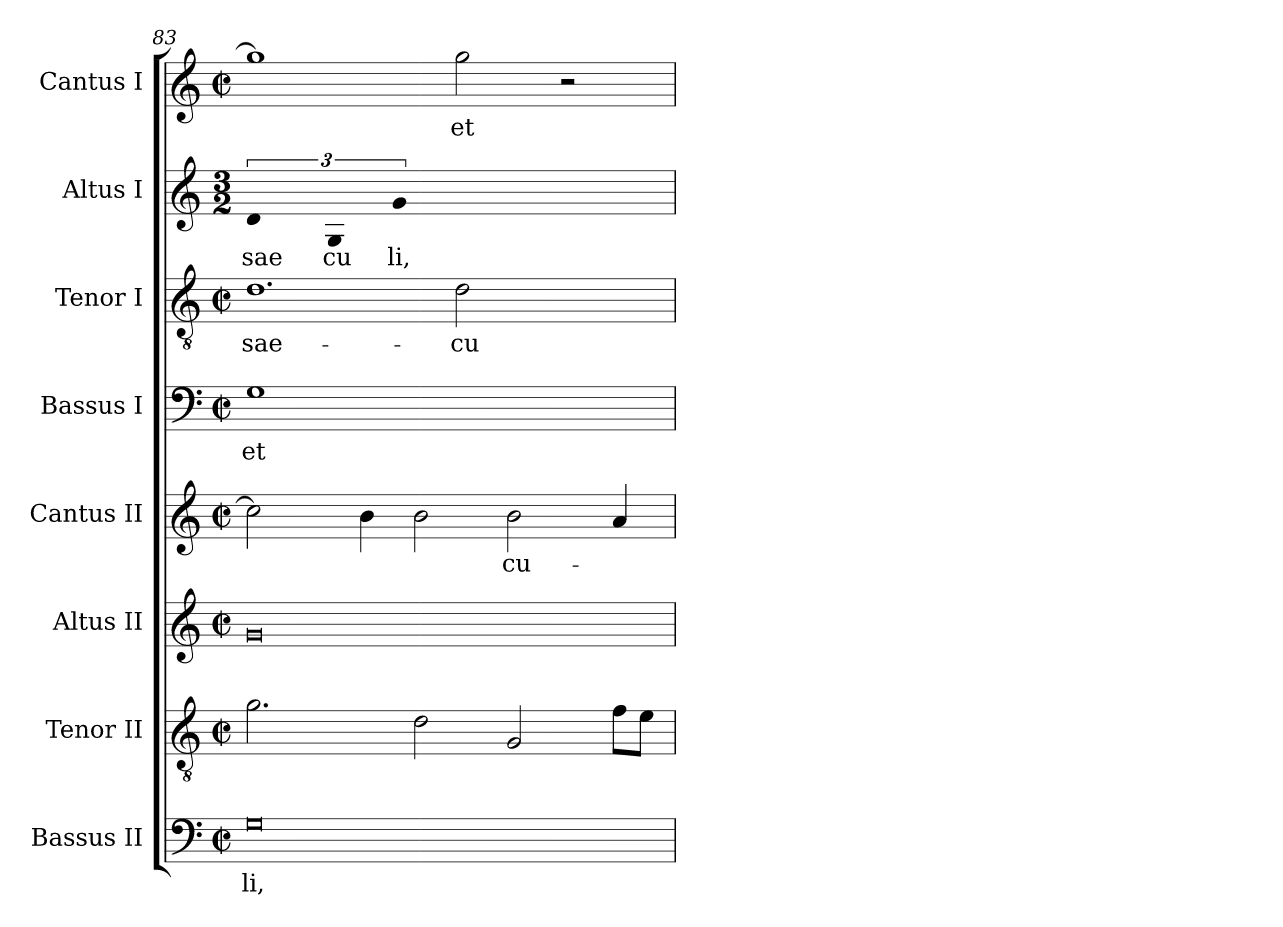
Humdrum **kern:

**kern	**text	**kern	**kern	**kern	**text	**kern	**text	**kern	**text	**kern	**text	**kern	**text
*part8	*part8	*part7	*part6	*part5	*part5	*part4	*part4	*part3	*part3	*part2	*part2	*part1	*part1
*staff8	*staff8	*staff7	*staff6	*staff5	*staff5	*staff4	*staff4	*staff3	*staff3	*staff2	*staff2	*staff1	*staff1
*I"Bassus II	*	*I"Tenor II	*I"Altus II	*I"Cantus II	*	*I"Bassus I	*	*I"Tenor I	*	*I"Altus I	*	*I"Cantus I	*
!!LO:LB:g=z
*clefF4	*	*clefGv2	*clefG2	*clefG2	*	*clefF4	*	*clefGv2	*	*clefG2	*	*clefG2	*
*M2/2	*	*M2/2	*M2/2	*M2/2	*	*M2/2	*	*M2/2	*	*M3/2	*	*M2/2	*
*met(c|)	*	*met(c|)	*met(c|)	*met(c|)	*	*met(c|)	*	*met(c|)	*	*	*	*met(c|)	*
=83	=83	=83	=83	=83	=83	=83	=83	=83	=83	=83	=83	=83	=83
!LO:N:vis=0	!LO:LY:b:cj	!	!LO:N:vis=0	!	!	!	!LO:LY:b:cj	!LO:N:vis=1.	!LO:LY:b:cj	!LO:N:vis=2	!LO:LY:b:cj	!	!
*	*	*	*	*^	*	*	*	*	*	*	*	*	*
1G	li,	2.g\	1g	2cc\]	8ryy	.	1G	et	1d	sae-	3d/	sae	1gg]	.
.	.	.	.	.	16ryy	.	.	.	.	.	.	.	.	.
.	.	.	.	.	64ryy	.	.	.	.	.	.	.	.	.
.	.	.	.	.	1ryy	.	.	.	.	.	.	.	.	.
!	!	!	!	!	!	!	!	!	!	!	!LO:N:vis=2	!LO:LY:b:cj	!	!
.	.	.	.	.	.	.	.	.	.	.	3G/	cu	.	.
.	.	.	.	4b\	.	.	.	.	.	.	.	.	.	.
!	!	!	!	!	!	!	!	!	!	!	!LO:N:vis=1	!LO:LY:b:cj	!	!
.	.	.	.	.	.	.	.	.	.	.	3%2g	li,	.	.
.	.	2d\	.	2b\	.	.	.	.	.	.	.	.	.	.
!	!	!	!	!	!	!	!	!	!	!LO:LY:b:cj	!	!	!	!LO:LY:b:cj
1ryy	.	.	1ryy	.	.	.	1ryy	.	2d\	-cu-	.	.	2gg\	et
.	.	.	.	.	2ryy	.	.	.	.	.	.	.	.	.
!	!	!	!	!	!	!LO:LY:b:cj	!	!	!	!	!	!	!	!
.	.	2G/	.	2b\	.	-cu-	.	.	.	.	.	.	.	.
.	.	.	.	.	.	.	.	.	.	.	3%2ryy	.	.	.
.	.	.	.	.	.	.	.	.	2ryy	.	.	.	2r	.
.	.	.	.	.	4ryy	.	.	.	.	.	.	.	.	.
.	.	8f\L	.	4a/	.	.	.	.	.	.	.	.	.	.
.	.	8e\J	.	.	.	.	.	.	.	.	.	.	.	.
.	.	.	.	.	32.ryy	.	.	.	.	.	.	.	.	.
*	*	*	*	*v	*v	*	*	*	*	*	*	*	*	*
=	=	=	=	=	=	=	=	=	=	=	=	=	=
*-	*-	*-	*-	*-	*-	*-	*-	*-	*-	*-	*-	*-	*-
